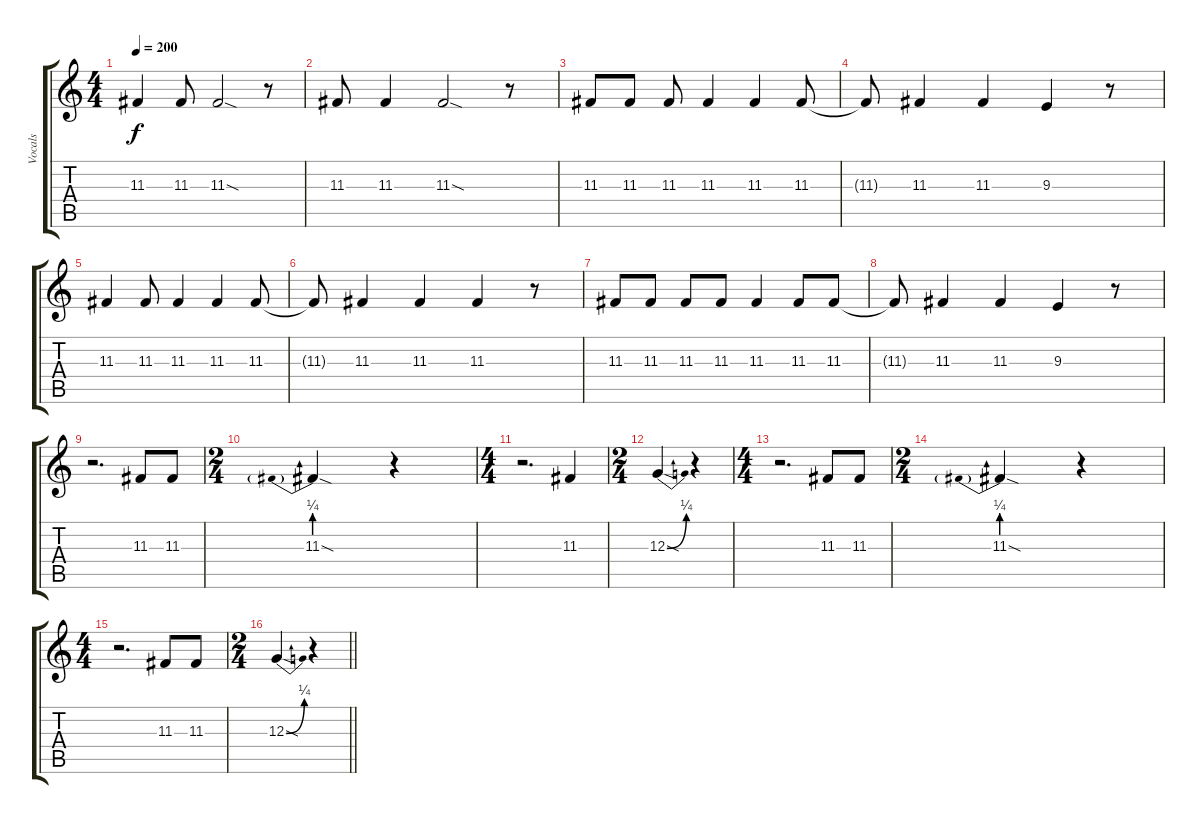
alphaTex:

\track ("Vocals" "Vocals") {instrument lead2sawtooth}
\staff {score tabs}
\tuning (E4 B3 G3 D3 A2 E2) {hide}
\ts (4 4)
\tempo 200
\clef g2
\ks c
11.3.4{dy f} 11.3.8 11.3{sod}.2 r.8 |
11.3.8 11.3.4 11.3{sod}.2 r.8 |
11.3.8 11.3.8 11.3.8 11.3.4 11.3.4 11.3.8 |
11.3{t}.8 11.3.4 11.3.4 9.3.4 r.8 |
11.3.4 11.3.8 11.3.4 11.3.4 11.3.8 |
11.3{t}.8 11.3.4 11.3.4 11.3.4 r.8 |
11.3.8 11.3.8 11.3.8 11.3.8 11.3.4 11.3.8 11.3.8 |
11.3{t}.8 11.3.4 11.3.4 9.3.4 r.8 |
r.2{d} 11.3.8 11.3.8 |
\ts (2 4)
11.3{be (prebend 0 1 60 1) sod}.4 r.4 |
\ts (4 4)
r.2{d} 11.3.4 |
\ts (2 4)
12.3{be (bend 0 0 60 1) sod}.4 r.4 |
\ts (4 4)
r.2{d} 11.3.8 11.3.8 |
\ts (2 4)
11.3{be (prebend 0 1 60 1) sod}.4 r.4 |
\ts (4 4)
r.2{d} 11.3.8 11.3.8 |
\ts (2 4)
\barLineRight lightlight
12.3{be (bend 0 0 60 1) sod}.4 r.4
